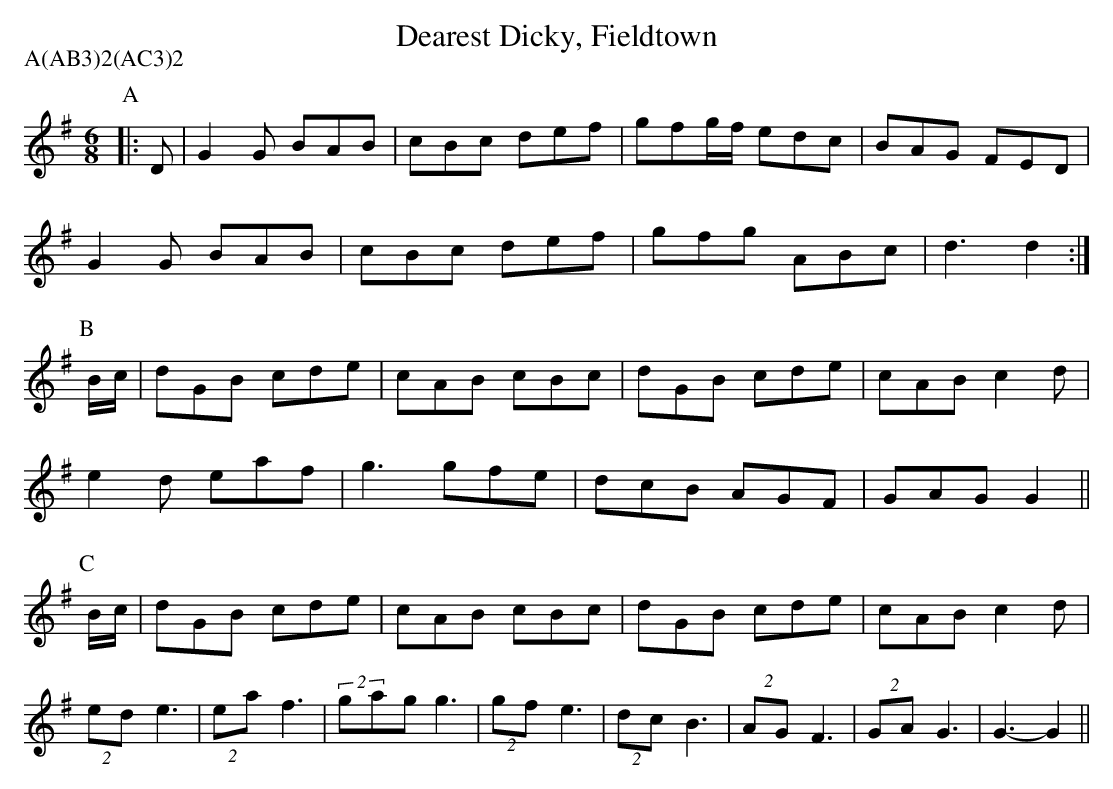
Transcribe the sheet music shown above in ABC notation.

X:1
T:Dearest Dicky, Fieldtown
M:6/8
L:1/8
P:A(AB3)2(AC3)2
K:G
P:A
|:D|G2G BAB|cBc def|gfg/f/ edc|BAG FED|
G2G BAB|cBc def|gfg    ABc|d3  d2:|
P:B
B/c/|dGB cde|cAB cBc|dGB    cde|cAB c2d|
e2d eaf|g3  gfe|dcB    AGF|GAG G2||
P:C
B/c/|dGB cde|cAB cBc|dGB    cde|cAB c2d|
(2ed e3|(2ea f3|(2gag  g3 |(2gf e3|\
(2dc B3|(2AG F3|(2GA   G3 |G3- G2||
